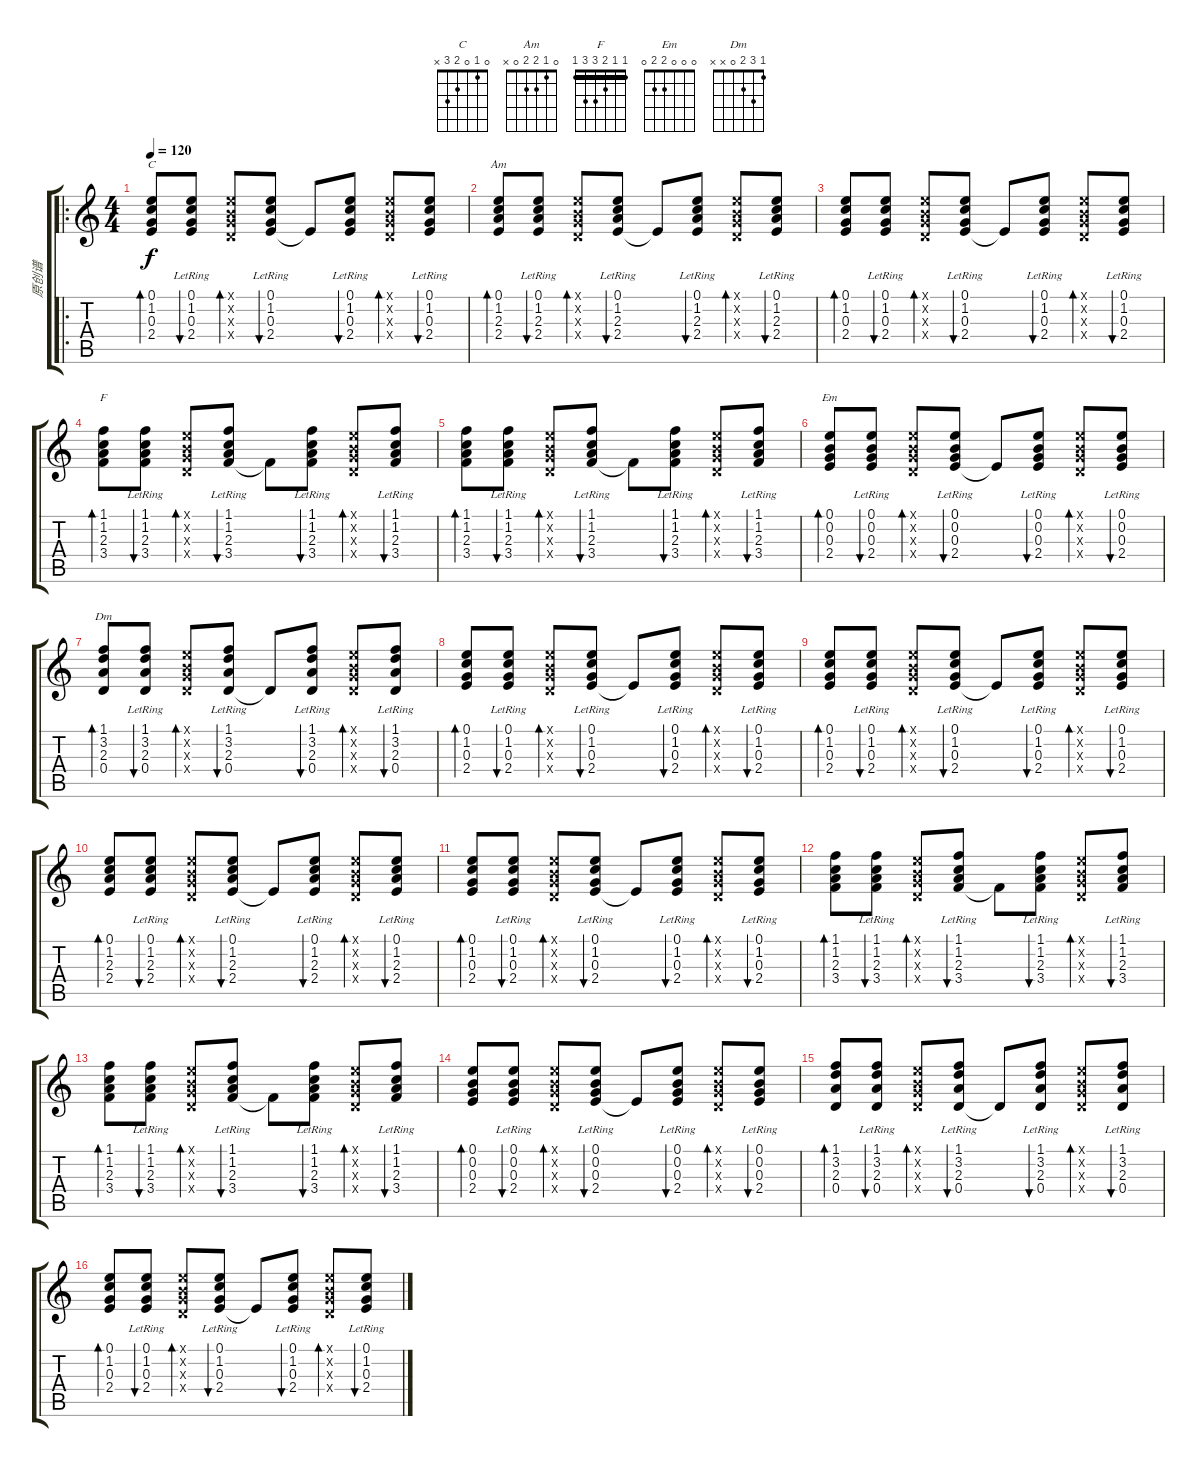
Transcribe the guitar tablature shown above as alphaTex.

\track ("原创谱" "原创谱") {instrument acousticguitarnylon}
\staff {score tabs}
\tuning (E4 B3 G3 D3 A2 E2) {hide}
\chord ("C" 0 1 0 2 3 x)
\chord ("Am" 0 1 2 2 0 x)
\chord ("F" 1 1 2 3 3 1) {barre 1}
\chord ("Em" 0 0 0 2 2 0)
\chord ("Dm" 1 3 2 0 x x)
\ro
\ts (4 4)
\tempo 120
\clef g2
\ks c
(0.1 1.2 0.3 2.4).8{bd 60 ch "C" dy f instrument acousticguitarnylon} (0.1 1.2{lr} 0.3{lr} 2.4{lr}).8{bu 60} (0.1{x} 0.2{x} 0.3{x} 0.4{x}).8{bd 60} (0.1 1.2{lr} 0.3{lr} 2.4{lr}).8{bu 60} 2.4{t}.8 (0.1 1.2{lr} 0.3{lr} 2.4{lr}).8{bu 60} (0.1{x} 0.2{x} 0.3{x} 0.4{x}).8{bd 60} (0.1 1.2{lr} 0.3{lr} 2.4{lr}).8{bu 60} |
(0.1 1.2 2.3 2.4).8{bd 60 ch "Am"} (0.1 1.2{lr} 2.3{lr} 2.4{lr}).8{bu 60} (0.1{x} 0.2{x} 0.3{x} 0.4{x}).8{bd 60} (0.1 1.2{lr} 2.3{lr} 2.4{lr}).8{bu 60} 2.4{t}.8 (0.1 1.2{lr} 2.3{lr} 2.4{lr}).8{bu 60} (0.1{x} 0.2{x} 0.3{x} 0.4{x}).8{bd 60} (0.1 1.2{lr} 2.3{lr} 2.4{lr}).8{bu 60} |
(0.1 1.2 0.3 2.4).8{bd 60} (0.1 1.2{lr} 0.3{lr} 2.4{lr}).8{bu 60} (0.1{x} 0.2{x} 0.3{x} 0.4{x}).8{bd 60} (0.1 1.2{lr} 0.3{lr} 2.4{lr}).8{bu 60} 2.4{t}.8 (0.1 1.2{lr} 0.3{lr} 2.4{lr}).8{bu 60} (0.1{x} 0.2{x} 0.3{x} 0.4{x}).8{bd 60} (0.1 1.2{lr} 0.3{lr} 2.4{lr}).8{bu 60} |
(1.1 1.2 2.3 3.4).8{bd 60 ch "F"} (1.1{lr} 1.2{lr} 2.3{lr} 3.4).8{bu 60} (0.1{x} 0.2{x} 0.3{x} 0.4{x}).8{bd 60} (1.1 1.2{lr} 2.3{lr} 3.4{lr}).8{bu 60} 3.4{t}.8 (1.1{lr} 1.2{lr} 2.3{lr} 3.4).8{bu 60} (0.1{x} 0.2{x} 0.3{x} 0.4{x}).8{bd 60} (1.1 1.2{lr} 2.3{lr} 3.4{lr}).8{bu 60} |
(1.1 1.2 2.3 3.4).8{bd 60} (1.1{lr} 1.2{lr} 2.3{lr} 3.4).8{bu 60} (0.1{x} 0.2{x} 0.3{x} 0.4{x}).8{bd 60} (1.1 1.2{lr} 2.3{lr} 3.4{lr}).8{bu 60} 3.4{t}.8 (1.1{lr} 1.2{lr} 2.3{lr} 3.4).8{bu 60} (0.1{x} 0.2{x} 0.3{x} 0.4{x}).8{bd 60} (1.1 1.2{lr} 2.3{lr} 3.4{lr}).8{bu 60} |
(0.1 0.2 0.3 2.4).8{bd 60 ch "Em"} (0.1 0.2{lr} 0.3{lr} 2.4{lr}).8{bu 60} (0.1{x} 0.2{x} 0.3{x} 0.4{x}).8{bd 60} (0.1 0.2{lr} 0.3{lr} 2.4{lr}).8{bu 60} 2.4{t}.8 (0.1 0.2{lr} 0.3{lr} 2.4{lr}).8{bu 60} (0.1{x} 0.2{x} 0.3{x} 0.4{x}).8{bd 60} (0.1 0.2{lr} 0.3{lr} 2.4{lr}).8{bu 60} |
(1.1 3.2 2.3 0.4).8{bd 60 ch "Dm"} (1.1 3.2{lr} 2.3{lr} 0.4{lr}).8{bu 60} (0.1{x} 0.2{x} 0.3{x} 0.4{x}).8{bd 60} (1.1 3.2{lr} 2.3{lr} 0.4{lr}).8{bu 60} 0.4{t}.8 (1.1 3.2{lr} 2.3{lr} 0.4{lr}).8{bu 60} (0.1{x} 0.2{x} 0.3{x} 0.4{x}).8{bd 60} (1.1 3.2{lr} 2.3{lr} 0.4{lr}).8{bu 60} |
(0.1 1.2 0.3 2.4).8{bd 60} (0.1 1.2{lr} 0.3{lr} 2.4{lr}).8{bu 60} (0.1{x} 0.2{x} 0.3{x} 0.4{x}).8{bd 60} (0.1 1.2{lr} 0.3{lr} 2.4{lr}).8{bu 60} 2.4{t}.8 (0.1 1.2{lr} 0.3{lr} 2.4{lr}).8{bu 60} (0.1{x} 0.2{x} 0.3{x} 0.4{x}).8{bd 60} (0.1 1.2{lr} 0.3{lr} 2.4{lr}).8{bu 60} |
(0.1 1.2 0.3 2.4).8{bd 60} (0.1 1.2{lr} 0.3{lr} 2.4{lr}).8{bu 60} (0.1{x} 0.2{x} 0.3{x} 0.4{x}).8{bd 60} (0.1 1.2{lr} 0.3{lr} 2.4{lr}).8{bu 60} 2.4{t}.8 (0.1 1.2{lr} 0.3{lr} 2.4{lr}).8{bu 60} (0.1{x} 0.2{x} 0.3{x} 0.4{x}).8{bd 60} (0.1 1.2{lr} 0.3{lr} 2.4{lr}).8{bu 60} |
(0.1 1.2 2.3 2.4).8{bd 60} (0.1 1.2{lr} 2.3{lr} 2.4{lr}).8{bu 60} (0.1{x} 0.2{x} 0.3{x} 0.4{x}).8{bd 60} (0.1 1.2{lr} 2.3{lr} 2.4{lr}).8{bu 60} 2.4{t}.8 (0.1 1.2{lr} 2.3{lr} 2.4{lr}).8{bu 60} (0.1{x} 0.2{x} 0.3{x} 0.4{x}).8{bd 60} (0.1 1.2{lr} 2.3{lr} 2.4{lr}).8{bu 60} |
(0.1 1.2 0.3 2.4).8{bd 60} (0.1 1.2{lr} 0.3{lr} 2.4{lr}).8{bu 60} (0.1{x} 0.2{x} 0.3{x} 0.4{x}).8{bd 60} (0.1 1.2{lr} 0.3{lr} 2.4{lr}).8{bu 60} 2.4{t}.8 (0.1 1.2{lr} 0.3{lr} 2.4{lr}).8{bu 60} (0.1{x} 0.2{x} 0.3{x} 0.4{x}).8{bd 60} (0.1 1.2{lr} 0.3{lr} 2.4{lr}).8{bu 60} |
(1.1 1.2 2.3 3.4).8{bd 60} (1.1{lr} 1.2{lr} 2.3{lr} 3.4).8{bu 60} (0.1{x} 0.2{x} 0.3{x} 0.4{x}).8{bd 60} (1.1 1.2{lr} 2.3{lr} 3.4{lr}).8{bu 60} 3.4{t}.8 (1.1{lr} 1.2{lr} 2.3{lr} 3.4).8{bu 60} (0.1{x} 0.2{x} 0.3{x} 0.4{x}).8{bd 60} (1.1 1.2{lr} 2.3{lr} 3.4{lr}).8{bu 60} |
(1.1 1.2 2.3 3.4).8{bd 60} (1.1{lr} 1.2{lr} 2.3{lr} 3.4).8{bu 60} (0.1{x} 0.2{x} 0.3{x} 0.4{x}).8{bd 60} (1.1 1.2{lr} 2.3{lr} 3.4{lr}).8{bu 60} 3.4{t}.8 (1.1{lr} 1.2{lr} 2.3{lr} 3.4).8{bu 60} (0.1{x} 0.2{x} 0.3{x} 0.4{x}).8{bd 60} (1.1 1.2{lr} 2.3{lr} 3.4{lr}).8{bu 60} |
(0.1 0.2 0.3 2.4).8{bd 60} (0.1 0.2{lr} 0.3{lr} 2.4{lr}).8{bu 60} (0.1{x} 0.2{x} 0.3{x} 0.4{x}).8{bd 60} (0.1 0.2{lr} 0.3{lr} 2.4{lr}).8{bu 60} 2.4{t}.8 (0.1 0.2{lr} 0.3{lr} 2.4{lr}).8{bu 60} (0.1{x} 0.2{x} 0.3{x} 0.4{x}).8{bd 60} (0.1 0.2{lr} 0.3{lr} 2.4{lr}).8{bu 60} |
(1.1 3.2 2.3 0.4).8{bd 60} (1.1 3.2{lr} 2.3{lr} 0.4{lr}).8{bu 60} (0.1{x} 0.2{x} 0.3{x} 0.4{x}).8{bd 60} (1.1 3.2{lr} 2.3{lr} 0.4{lr}).8{bu 60} 0.4{t}.8 (1.1 3.2{lr} 2.3{lr} 0.4{lr}).8{bu 60} (0.1{x} 0.2{x} 0.3{x} 0.4{x}).8{bd 60} (1.1 3.2{lr} 2.3{lr} 0.4{lr}).8{bu 60} |
(0.1 1.2 0.3 2.4).8{bd 60} (0.1 1.2{lr} 0.3{lr} 2.4{lr}).8{bu 60} (0.1{x} 0.2{x} 0.3{x} 0.4{x}).8{bd 60} (0.1 1.2{lr} 0.3{lr} 2.4{lr}).8{bu 60} 2.4{t}.8 (0.1 1.2{lr} 0.3{lr} 2.4{lr}).8{bu 60} (0.1{x} 0.2{x} 0.3{x} 0.4{x}).8{bd 60} (0.1 1.2{lr} 0.3{lr} 2.4{lr}).8{bu 60}
